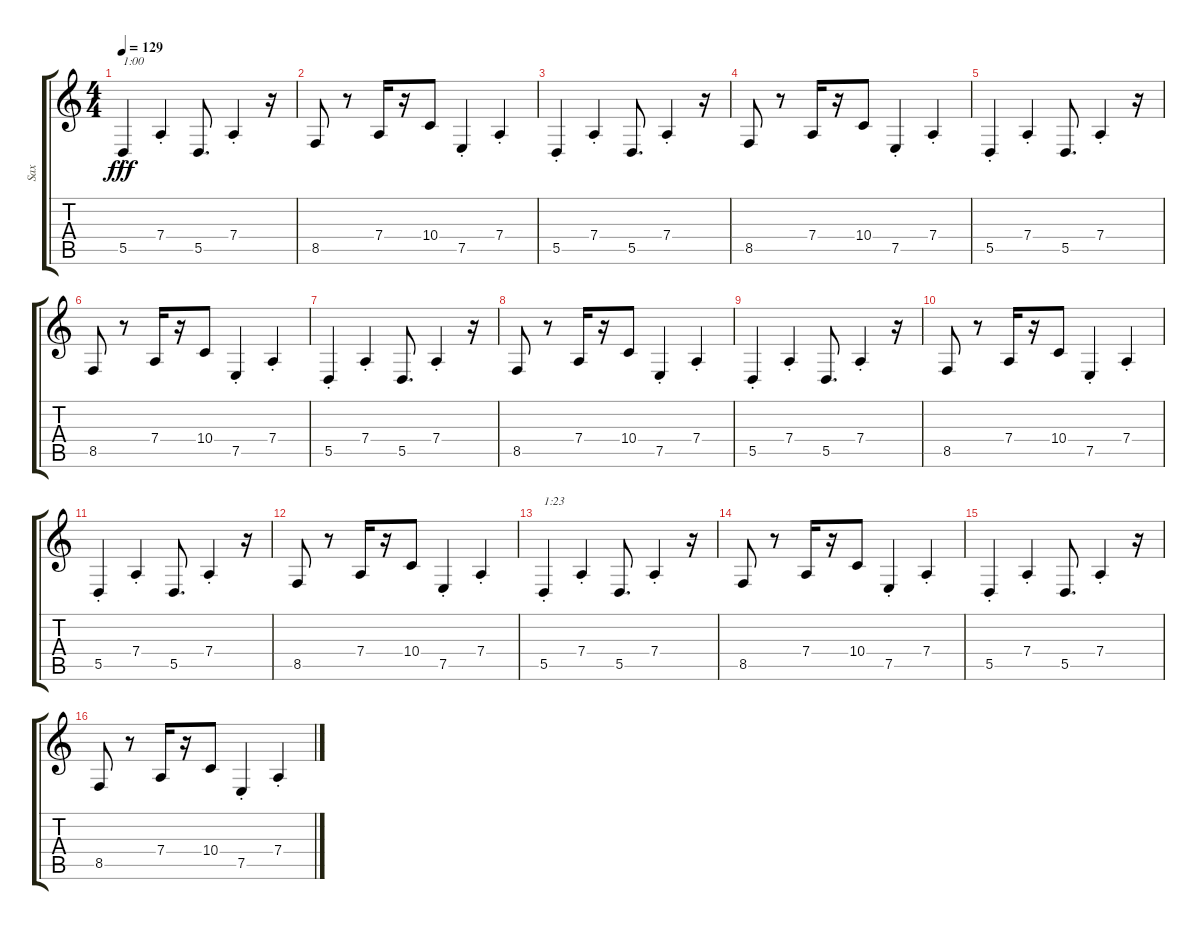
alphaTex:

\track ("Sax" "Sax") {instrument tenorsax}
\staff {score tabs}
\tuning (E4 B3 G3 D3 A2 E2) {hide}
\ts (4 4)
\tempo 129
\clef g2
\ks c
5.5{st}.4{txt "1:00" dy fff volume 8} 7.4{st}.4 5.5.8{d} 7.4{st}.4 r.16 |
8.5.8 r.8 7.4.16 r.16 10.4.8 7.5{st}.4 7.4{st}.4 |
5.5{st}.4 7.4{st}.4 5.5.8{d} 7.4{st}.4 r.16 |
8.5.8 r.8 7.4.16 r.16 10.4.8 7.5{st}.4 7.4{st}.4 |
5.5{st}.4{volume 16} 7.4{st}.4 5.5.8{d} 7.4{st}.4 r.16 |
8.5.8 r.8 7.4.16 r.16 10.4.8 7.5{st}.4 7.4{st}.4 |
5.5{st}.4 7.4{st}.4 5.5.8{d} 7.4{st}.4 r.16 |
8.5.8 r.8 7.4.16 r.16 10.4.8 7.5{st}.4 7.4{st}.4 |
5.5{st}.4 7.4{st}.4 5.5.8{d} 7.4{st}.4 r.16 |
8.5.8 r.8 7.4.16 r.16 10.4.8 7.5{st}.4 7.4{st}.4 |
5.5{st}.4 7.4{st}.4 5.5.8{d} 7.4{st}.4 r.16 |
8.5.8 r.8 7.4.16 r.16 10.4.8 7.5{st}.4 7.4{st}.4 |
5.5{st}.4{txt "1:23"} 7.4{st}.4 5.5.8{d} 7.4{st}.4 r.16 |
8.5.8 r.8 7.4.16 r.16 10.4.8 7.5{st}.4 7.4{st}.4 |
5.5{st}.4 7.4{st}.4 5.5.8{d} 7.4{st}.4 r.16 |
8.5.8 r.8 7.4.16 r.16 10.4.8 7.5{st}.4 7.4{st}.4
